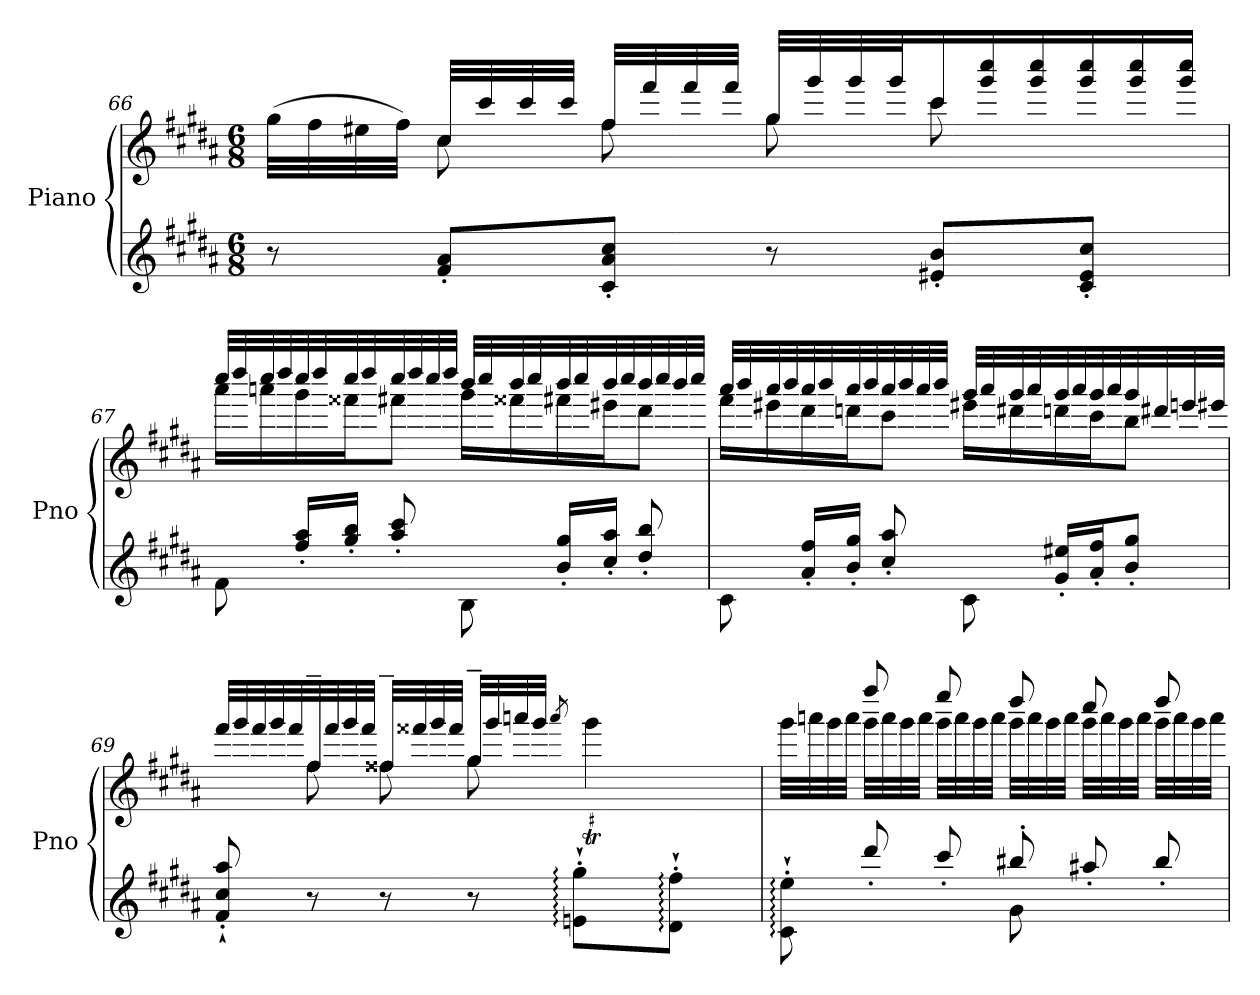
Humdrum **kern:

**kern	**kern
*part1	*part1
*staff2	*staff1
*I"Piano	*
*I'Pno	*
*clefG2	*clefG2
*k[f#c#g#d#a#]	*k[f#c#g#d#a#]
*M6/8	*M6/8
=66	=66
*	*^
8r	(>32gg#\LLL	8ryy
.	32ff#\	.
.	32ee#X\	.
.	32ff#\JJJ)	.
8f#/' 8a#/'L	32cc#/LLL	8cc#\
.	32ccc#/	.
.	32ccc#/	.
.	32ccc#/JJJ	.
8c#/' 8a#/' 8cc#/'J	32ff#/LLL	8ff#\
.	32fff#/	.
.	32fff#/	.
.	32fff#/JJJ	.
8r	32gg#/LLL	8gg#\
.	32ggg#/	.
.	32ggg#/	.
.	32ggg#/J	.
*	*Xtuplet	*
8e#X/' 8b/'L	24ccc#/	8ccc#\
.	24ggg#/ 24cccc#/	.
.	24ggg#/ 24cccc#/	.
8c#/' 8e#/' 8cc#/'J	24ggg#/ 24cccc#/	8ryy
.	24ggg#/ 24cccc#/	.
.	24ggg#/ 24cccc#/JJ	.
!!LO:PB:g=z	!!
=67	=67	=67
8f#\	32cccc#/LLL	16aaa#\LL
.	32dddd#/	.
.	32cccc#/	16aaan\
.	32dddd#/	.
16ff#/' 16aa#/'LL	32cccc#/	16ggg#\
.	32dddd#/	.
16gg#/' 16bb/'JJ	32cccc#/	16fff##X\J
.	32dddd#/	.
8aa#/' 8ccc#/'	32cccc#/	8fff#X\J
.	32dddd#/	.
.	32cccc#/	.
.	32dddd#/JJJ	.
8B\	32bbb/LLL	16ggg#\LL
.	32cccc#/	.
.	32bbb/	16fff##X\
.	32cccc#/	.
16b/' 16gg#/'LL	32bbb/	16fff#X\
.	32cccc#/	.
16cc#/' 16aa#/'JJ	32bbb/	16eee#X\J
.	32cccc#/	.
8dd#/' 8bb/'	32bbb/	8ddd#\J
.	32cccc#/	.
.	32bbb/	.
.	32cccc#/JJJ	.
!!LO:LB:g=z	!!
=68	=68	=68
8c#\	32aaa#/LLL	16fff#\LL
.	32bbb/	.
.	32aaa#/	16eee#X\
.	32bbb/	.
16a#/' 16ff#/'LL	32aaa#/	16ddd#\
.	32bbb/	.
16b/' 16gg#/'JJ	32aaa#/	16dddn\J
.	32bbb/	.
8cc#/' 8aa#/'	32aaa#/	8ccc#\J
.	32bbb/	.
.	32aaa#/	.
.	32bbb/JJJ	.
8c#\	32ggg#/LLL	16eee#X\LL
.	32aaa#/	.
.	32ggg#/	16ddd#X\
.	32aaa#/	.
16g#/' 16ee#X/'LL	32ggg#/	16dddn\
.	32aaa#/	.
16a#/' 16ff#/'J	32ggg#/	16ccc#\J
.	32aaa#/	.
8b/' 8gg#/'J	32ggg#/	8bb\J
.	32ddd#X/	.
.	32eeen/	.
.	32eee#X/JJJ	.
!!LO:LB:g=z	!!
=69	=69	=69
8f#/'` 8cc#/'` 8aa#/'`	40fff#/LLL	8ryy
.	40ggg#/	.
.	40fff#/	.
.	40ggg#/	.
.	40fff#/	.
8r	32ff#~/	8ff#\
.	32fff#/	.
.	32ggg#/	.
.	32fff#/JJJ	.
8r	32ff##X~/LLL	8ff##X\
.	32fff##X/	.
.	32ggg#/	.
.	32fff##/JJJ	.
8r	32gg#~/LLL	8gg#\
.	32ggg#/	.
.	32aaan/	.
.	32ggg#/JJJ	.
.	.	8qaaa/
8en\:'` 8gg#\:'`L	32aaa!yy	4ggg#T\
.	32ggg#!yy	.
.	32aaa!yy	.
.	32ggg#!yy	.
8d#\:'` 8ff#\:'`J	32aaa!yy	.
.	32ggg#!yy	.
.	48aaa!yy	.
.	48ggg#!yy	.
.	48aaa!yy	.
!!LO:LB:g=z	!!
=70	=70	=70
*^	*	*
8c#\:'` 8ee\:'`	4.ryy	8ryy	32ggg#\LLL
.	.	.	32aaan\
.	.	.	32ggg#\
.	.	.	32aaa\JJJ
8ddd#'/	.	8ffff#/	32ggg#\LLL
.	.	.	32aaa\
.	.	.	32ggg#\
.	.	.	32aaa\JJJ
8ccc#'/	.	8eeee/	32ggg#\LLL
.	.	.	32aaa\
.	.	.	32ggg#\
.	.	.	32aaa\JJJ
8bb#X'/	8g#\	8dddd#/	32ggg#\LLL
.	.	.	32aaa\
.	.	.	32ggg#\
.	.	.	32aaa\JJJ
8aa#X'/	4ryy	8cccc#/	32ggg#\LLL
.	.	.	32aaa\
.	.	.	32ggg#\
.	.	.	32aaa\JJJ
8bb#'/	.	8dddd#/	32ggg#\LLL
.	.	.	32aaa\
.	.	.	32ggg#\
.	.	.	32aaa\JJJ
*v	*v	*	*
*	*v	*v
=	=
*-	*-
